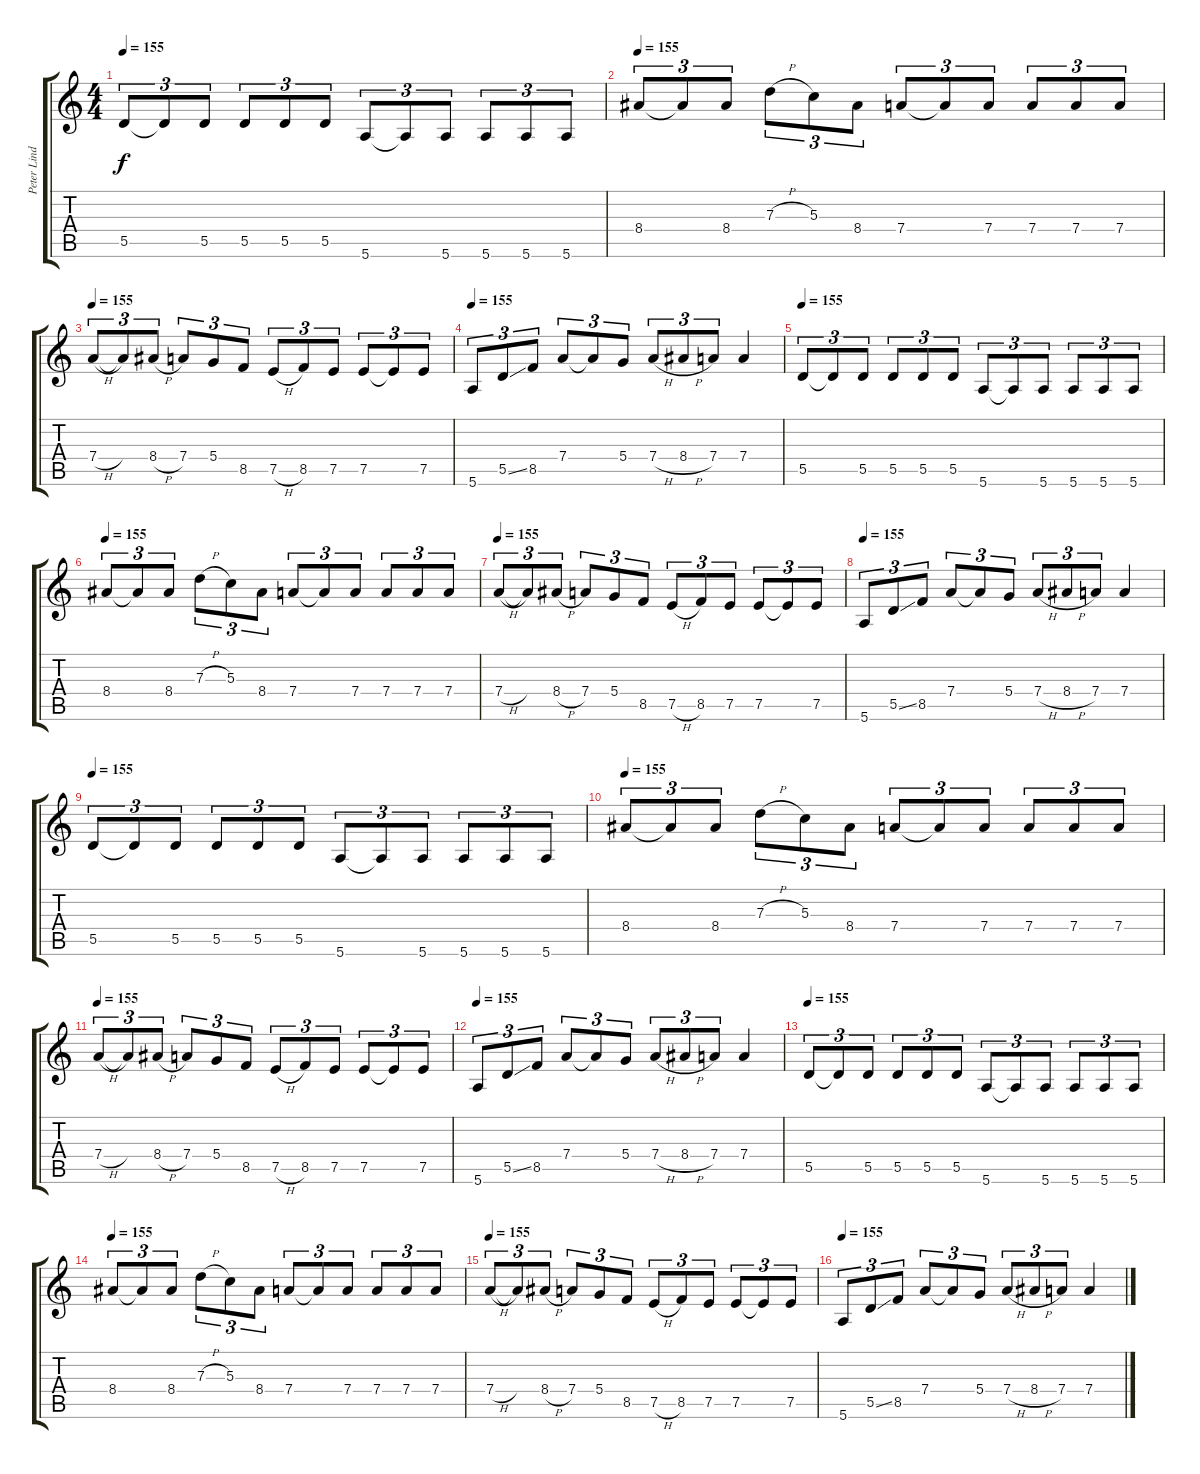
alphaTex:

\track ("Peter Lindgren" "Peter Lind") {instrument distortionguitar}
\staff {score tabs}
\tuning (E4 B3 G3 D3 A2 E2) {hide}
\ts (4 4)
\tempo 155
\clef g2
\ks c
5.5.8{tu (3 2) dy f} 5.5{t}.8{tu (3 2)} 5.5.8{tu (3 2)} 5.5.8{tu (3 2)} 5.5.8{tu (3 2)} 5.5.8{tu (3 2)} 5.6.8{tu (3 2)} 5.6{t}.8{tu (3 2)} 5.6.8{tu (3 2)} 5.6.8{tu (3 2)} 5.6.8{tu (3 2)} 5.6.8{tu (3 2)} |
\tempo 155
8.4.8{tu (3 2)} 8.4{t}.8{tu (3 2)} 8.4.8{tu (3 2)} 7.3{h}.8{tu (3 2)} 5.3.8{tu (3 2)} 8.4.8{tu (3 2)} 7.4.8{tu (3 2)} 7.4{t}.8{tu (3 2)} 7.4.8{tu (3 2)} 7.4.8{tu (3 2)} 7.4.8{tu (3 2)} 7.4.8{tu (3 2)} |
\tempo 155
7.4{h}.8{tu (3 2)} 7.4{t}.8{tu (3 2)} 8.4{h}.8{tu (3 2)} 7.4.8{tu (3 2)} 5.4.8{tu (3 2)} 8.5.8{tu (3 2)} 7.5{h}.8{tu (3 2)} 8.5.8{tu (3 2)} 7.5.8{tu (3 2)} 7.5.8{tu (3 2)} 7.5{t}.8{tu (3 2)} 7.5.8{tu (3 2)} |
\tempo 155
5.6.8{tu (3 2)} 5.5{ss}.8{tu (3 2)} 8.5.8{tu (3 2)} 7.4.8{tu (3 2)} 7.4{t}.8{tu (3 2)} 5.4.8{tu (3 2)} 7.4{h}.8{tu (3 2)} 8.4{h}.8{tu (3 2)} 7.4.8{tu (3 2)} 7.4.4 |
\tempo 155
5.5.8{tu (3 2)} 5.5{t}.8{tu (3 2)} 5.5.8{tu (3 2)} 5.5.8{tu (3 2)} 5.5.8{tu (3 2)} 5.5.8{tu (3 2)} 5.6.8{tu (3 2)} 5.6{t}.8{tu (3 2)} 5.6.8{tu (3 2)} 5.6.8{tu (3 2)} 5.6.8{tu (3 2)} 5.6.8{tu (3 2)} |
\tempo 155
8.4.8{tu (3 2)} 8.4{t}.8{tu (3 2)} 8.4.8{tu (3 2)} 7.3{h}.8{tu (3 2)} 5.3.8{tu (3 2)} 8.4.8{tu (3 2)} 7.4.8{tu (3 2)} 7.4{t}.8{tu (3 2)} 7.4.8{tu (3 2)} 7.4.8{tu (3 2)} 7.4.8{tu (3 2)} 7.4.8{tu (3 2)} |
\tempo 155
7.4{h}.8{tu (3 2)} 7.4{t}.8{tu (3 2)} 8.4{h}.8{tu (3 2)} 7.4.8{tu (3 2)} 5.4.8{tu (3 2)} 8.5.8{tu (3 2)} 7.5{h}.8{tu (3 2)} 8.5.8{tu (3 2)} 7.5.8{tu (3 2)} 7.5.8{tu (3 2)} 7.5{t}.8{tu (3 2)} 7.5.8{tu (3 2)} |
\tempo 155
5.6.8{tu (3 2)} 5.5{ss}.8{tu (3 2)} 8.5.8{tu (3 2)} 7.4.8{tu (3 2)} 7.4{t}.8{tu (3 2)} 5.4.8{tu (3 2)} 7.4{h}.8{tu (3 2)} 8.4{h}.8{tu (3 2)} 7.4.8{tu (3 2)} 7.4.4 |
\tempo 155
5.5.8{tu (3 2)} 5.5{t}.8{tu (3 2)} 5.5.8{tu (3 2)} 5.5.8{tu (3 2)} 5.5.8{tu (3 2)} 5.5.8{tu (3 2)} 5.6.8{tu (3 2)} 5.6{t}.8{tu (3 2)} 5.6.8{tu (3 2)} 5.6.8{tu (3 2)} 5.6.8{tu (3 2)} 5.6.8{tu (3 2)} |
\tempo 155
8.4.8{tu (3 2)} 8.4{t}.8{tu (3 2)} 8.4.8{tu (3 2)} 7.3{h}.8{tu (3 2)} 5.3.8{tu (3 2)} 8.4.8{tu (3 2)} 7.4.8{tu (3 2)} 7.4{t}.8{tu (3 2)} 7.4.8{tu (3 2)} 7.4.8{tu (3 2)} 7.4.8{tu (3 2)} 7.4.8{tu (3 2)} |
\tempo 155
7.4{h}.8{tu (3 2)} 7.4{t}.8{tu (3 2)} 8.4{h}.8{tu (3 2)} 7.4.8{tu (3 2)} 5.4.8{tu (3 2)} 8.5.8{tu (3 2)} 7.5{h}.8{tu (3 2)} 8.5.8{tu (3 2)} 7.5.8{tu (3 2)} 7.5.8{tu (3 2)} 7.5{t}.8{tu (3 2)} 7.5.8{tu (3 2)} |
\tempo 155
5.6.8{tu (3 2)} 5.5{ss}.8{tu (3 2)} 8.5.8{tu (3 2)} 7.4.8{tu (3 2)} 7.4{t}.8{tu (3 2)} 5.4.8{tu (3 2)} 7.4{h}.8{tu (3 2)} 8.4{h}.8{tu (3 2)} 7.4.8{tu (3 2)} 7.4.4 |
\tempo 155
5.5.8{tu (3 2)} 5.5{t}.8{tu (3 2)} 5.5.8{tu (3 2)} 5.5.8{tu (3 2)} 5.5.8{tu (3 2)} 5.5.8{tu (3 2)} 5.6.8{tu (3 2)} 5.6{t}.8{tu (3 2)} 5.6.8{tu (3 2)} 5.6.8{tu (3 2)} 5.6.8{tu (3 2)} 5.6.8{tu (3 2)} |
\tempo 155
8.4.8{tu (3 2)} 8.4{t}.8{tu (3 2)} 8.4.8{tu (3 2)} 7.3{h}.8{tu (3 2)} 5.3.8{tu (3 2)} 8.4.8{tu (3 2)} 7.4.8{tu (3 2)} 7.4{t}.8{tu (3 2)} 7.4.8{tu (3 2)} 7.4.8{tu (3 2)} 7.4.8{tu (3 2)} 7.4.8{tu (3 2)} |
\tempo 155
7.4{h}.8{tu (3 2)} 7.4{t}.8{tu (3 2)} 8.4{h}.8{tu (3 2)} 7.4.8{tu (3 2)} 5.4.8{tu (3 2)} 8.5.8{tu (3 2)} 7.5{h}.8{tu (3 2)} 8.5.8{tu (3 2)} 7.5.8{tu (3 2)} 7.5.8{tu (3 2)} 7.5{t}.8{tu (3 2)} 7.5.8{tu (3 2)} |
\tempo 155
5.6.8{tu (3 2)} 5.5{ss}.8{tu (3 2)} 8.5.8{tu (3 2)} 7.4.8{tu (3 2)} 7.4{t}.8{tu (3 2)} 5.4.8{tu (3 2)} 7.4{h}.8{tu (3 2)} 8.4{h}.8{tu (3 2)} 7.4.8{tu (3 2)} 7.4.4
